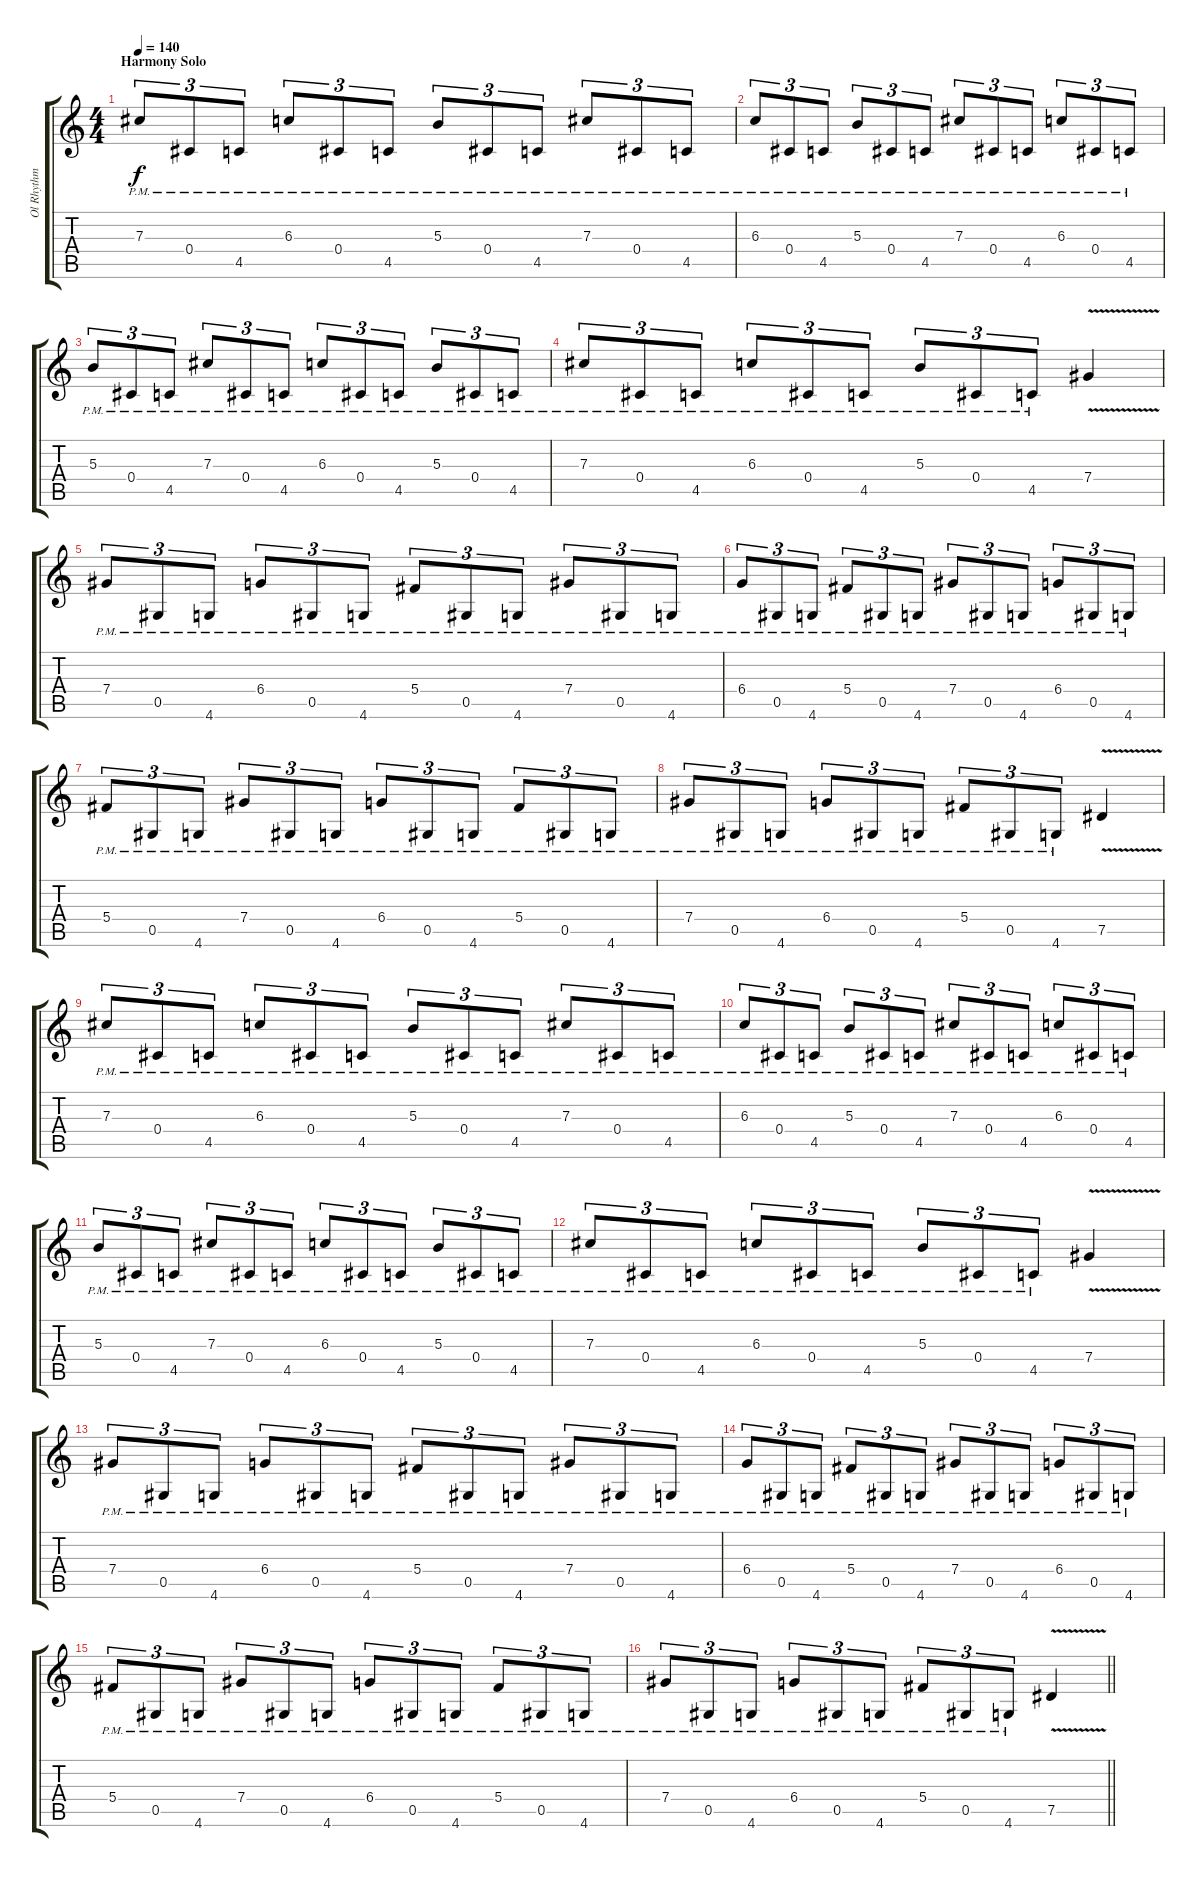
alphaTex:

\track ("Ol Rhythm" "Ol Rhythm") {instrument distortionguitar}
\staff {score tabs}
\tuning (Eb4 Bb3 Gb3 Db3 Ab2 Eb2) {hide}
\ts (4 4)
\section ("" "Harmony Solo")
\tempo 140
\clef g2
\ks c
7.3{pm}.8{tu (3 2) dy f} 0.4{pm}.8{tu (3 2)} 4.5{pm}.8{tu (3 2)} 6.3{pm}.8{tu (3 2)} 0.4{pm}.8{tu (3 2)} 4.5{pm}.8{tu (3 2)} 5.3{pm}.8{tu (3 2)} 0.4{pm}.8{tu (3 2)} 4.5{pm}.8{tu (3 2)} 7.3{pm}.8{tu (3 2)} 0.4{pm}.8{tu (3 2)} 4.5{pm}.8{tu (3 2)} |
6.3{pm}.8{tu (3 2)} 0.4{pm}.8{tu (3 2)} 4.5{pm}.8{tu (3 2)} 5.3{pm}.8{tu (3 2)} 0.4{pm}.8{tu (3 2)} 4.5{pm}.8{tu (3 2)} 7.3{pm}.8{tu (3 2)} 0.4{pm}.8{tu (3 2)} 4.5{pm}.8{tu (3 2)} 6.3{pm}.8{tu (3 2)} 0.4{pm}.8{tu (3 2)} 4.5{pm}.8{tu (3 2)} |
5.3{pm}.8{tu (3 2)} 0.4{pm}.8{tu (3 2)} 4.5{pm}.8{tu (3 2)} 7.3{pm}.8{tu (3 2)} 0.4{pm}.8{tu (3 2)} 4.5{pm}.8{tu (3 2)} 6.3{pm}.8{tu (3 2)} 0.4{pm}.8{tu (3 2)} 4.5{pm}.8{tu (3 2)} 5.3{pm}.8{tu (3 2)} 0.4{pm}.8{tu (3 2)} 4.5{pm}.8{tu (3 2)} |
7.3{pm}.8{tu (3 2)} 0.4{pm}.8{tu (3 2)} 4.5{pm}.8{tu (3 2)} 6.3{pm}.8{tu (3 2)} 0.4{pm}.8{tu (3 2)} 4.5{pm}.8{tu (3 2)} 5.3{pm}.8{tu (3 2)} 0.4{pm}.8{tu (3 2)} 4.5{pm}.8{tu (3 2)} 7.4{v}.4 |
7.4{pm}.8{tu (3 2)} 0.5{pm}.8{tu (3 2)} 4.6{pm}.8{tu (3 2)} 6.4{pm}.8{tu (3 2)} 0.5{pm}.8{tu (3 2)} 4.6{pm}.8{tu (3 2)} 5.4{pm}.8{tu (3 2)} 0.5{pm}.8{tu (3 2)} 4.6{pm}.8{tu (3 2)} 7.4{pm}.8{tu (3 2)} 0.5{pm}.8{tu (3 2)} 4.6{pm}.8{tu (3 2)} |
6.4{pm}.8{tu (3 2)} 0.5{pm}.8{tu (3 2)} 4.6{pm}.8{tu (3 2)} 5.4{pm}.8{tu (3 2)} 0.5{pm}.8{tu (3 2)} 4.6{pm}.8{tu (3 2)} 7.4{pm}.8{tu (3 2)} 0.5{pm}.8{tu (3 2)} 4.6{pm}.8{tu (3 2)} 6.4{pm}.8{tu (3 2)} 0.5{pm}.8{tu (3 2)} 4.6{pm}.8{tu (3 2)} |
5.4{pm}.8{tu (3 2)} 0.5{pm}.8{tu (3 2)} 4.6{pm}.8{tu (3 2)} 7.4{pm}.8{tu (3 2)} 0.5{pm}.8{tu (3 2)} 4.6{pm}.8{tu (3 2)} 6.4{pm}.8{tu (3 2)} 0.5{pm}.8{tu (3 2)} 4.6{pm}.8{tu (3 2)} 5.4{pm}.8{tu (3 2)} 0.5{pm}.8{tu (3 2)} 4.6{pm}.8{tu (3 2)} |
7.4{pm}.8{tu (3 2)} 0.5{pm}.8{tu (3 2)} 4.6{pm}.8{tu (3 2)} 6.4{pm}.8{tu (3 2)} 0.5{pm}.8{tu (3 2)} 4.6{pm}.8{tu (3 2)} 5.4{pm}.8{tu (3 2)} 0.5{pm}.8{tu (3 2)} 4.6{pm}.8{tu (3 2)} 7.5{v}.4 |
7.3{pm}.8{tu (3 2)} 0.4{pm}.8{tu (3 2)} 4.5{pm}.8{tu (3 2)} 6.3{pm}.8{tu (3 2)} 0.4{pm}.8{tu (3 2)} 4.5{pm}.8{tu (3 2)} 5.3{pm}.8{tu (3 2)} 0.4{pm}.8{tu (3 2)} 4.5{pm}.8{tu (3 2)} 7.3{pm}.8{tu (3 2)} 0.4{pm}.8{tu (3 2)} 4.5{pm}.8{tu (3 2)} |
6.3{pm}.8{tu (3 2)} 0.4{pm}.8{tu (3 2)} 4.5{pm}.8{tu (3 2)} 5.3{pm}.8{tu (3 2)} 0.4{pm}.8{tu (3 2)} 4.5{pm}.8{tu (3 2)} 7.3{pm}.8{tu (3 2)} 0.4{pm}.8{tu (3 2)} 4.5{pm}.8{tu (3 2)} 6.3{pm}.8{tu (3 2)} 0.4{pm}.8{tu (3 2)} 4.5{pm}.8{tu (3 2)} |
5.3{pm}.8{tu (3 2)} 0.4{pm}.8{tu (3 2)} 4.5{pm}.8{tu (3 2)} 7.3{pm}.8{tu (3 2)} 0.4{pm}.8{tu (3 2)} 4.5{pm}.8{tu (3 2)} 6.3{pm}.8{tu (3 2)} 0.4{pm}.8{tu (3 2)} 4.5{pm}.8{tu (3 2)} 5.3{pm}.8{tu (3 2)} 0.4{pm}.8{tu (3 2)} 4.5{pm}.8{tu (3 2)} |
7.3{pm}.8{tu (3 2)} 0.4{pm}.8{tu (3 2)} 4.5{pm}.8{tu (3 2)} 6.3{pm}.8{tu (3 2)} 0.4{pm}.8{tu (3 2)} 4.5{pm}.8{tu (3 2)} 5.3{pm}.8{tu (3 2)} 0.4{pm}.8{tu (3 2)} 4.5{pm}.8{tu (3 2)} 7.4{v}.4 |
7.4{pm}.8{tu (3 2)} 0.5{pm}.8{tu (3 2)} 4.6{pm}.8{tu (3 2)} 6.4{pm}.8{tu (3 2)} 0.5{pm}.8{tu (3 2)} 4.6{pm}.8{tu (3 2)} 5.4{pm}.8{tu (3 2)} 0.5{pm}.8{tu (3 2)} 4.6{pm}.8{tu (3 2)} 7.4{pm}.8{tu (3 2)} 0.5{pm}.8{tu (3 2)} 4.6{pm}.8{tu (3 2)} |
6.4{pm}.8{tu (3 2)} 0.5{pm}.8{tu (3 2)} 4.6{pm}.8{tu (3 2)} 5.4{pm}.8{tu (3 2)} 0.5{pm}.8{tu (3 2)} 4.6{pm}.8{tu (3 2)} 7.4{pm}.8{tu (3 2)} 0.5{pm}.8{tu (3 2)} 4.6{pm}.8{tu (3 2)} 6.4{pm}.8{tu (3 2)} 0.5{pm}.8{tu (3 2)} 4.6{pm}.8{tu (3 2)} |
5.4{pm}.8{tu (3 2)} 0.5{pm}.8{tu (3 2)} 4.6{pm}.8{tu (3 2)} 7.4{pm}.8{tu (3 2)} 0.5{pm}.8{tu (3 2)} 4.6{pm}.8{tu (3 2)} 6.4{pm}.8{tu (3 2)} 0.5{pm}.8{tu (3 2)} 4.6{pm}.8{tu (3 2)} 5.4{pm}.8{tu (3 2)} 0.5{pm}.8{tu (3 2)} 4.6{pm}.8{tu (3 2)} |
\barLineRight lightlight
7.4{pm}.8{tu (3 2)} 0.5{pm}.8{tu (3 2)} 4.6{pm}.8{tu (3 2)} 6.4{pm}.8{tu (3 2)} 0.5{pm}.8{tu (3 2)} 4.6{pm}.8{tu (3 2)} 5.4{pm}.8{tu (3 2)} 0.5{pm}.8{tu (3 2)} 4.6{pm}.8{tu (3 2)} 7.5{v}.4
